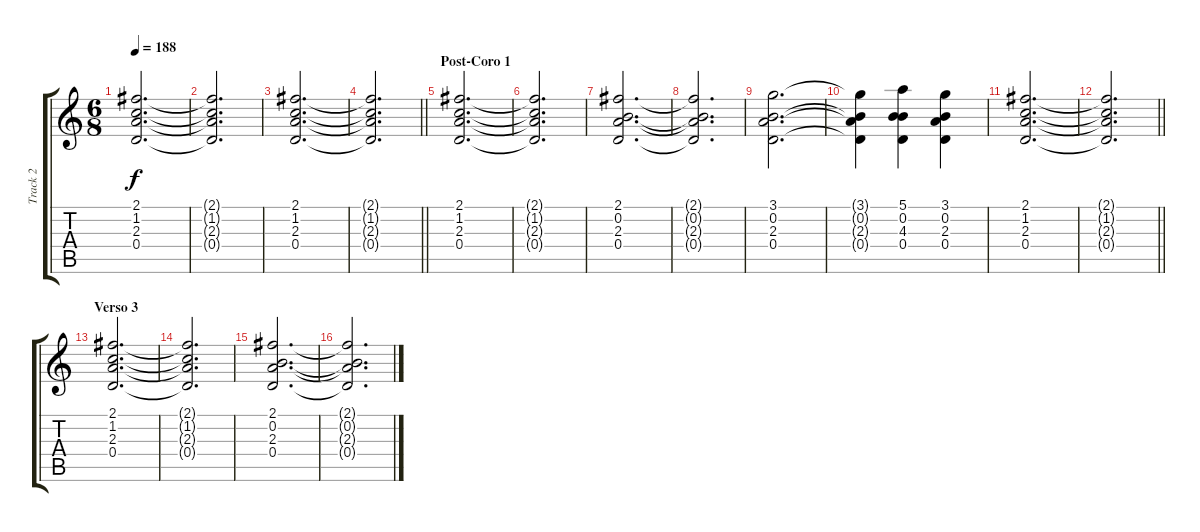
\track ("Track 2" "Track 2") {instrument electricguitarclean}
\staff {score tabs}
\tuning (E4 B3 G3 D3 A2 E2) {hide}
\ts (6 8)
\tempo 188
\clef g2
\ks c
(2.1 1.2 2.3 0.4).2{d dy f} |
(2.1{t} 1.2{t} 2.3{t} 0.4{t}).2{d} |
(2.1 1.2 2.3 0.4).2{d} |
\barLineRight lightlight
(2.1{t} 1.2{t} 2.3{t} 0.4{t}).2{d} |
\section ("" "Post-Coro 1")
(2.1 1.2 2.3 0.4).2{d instrument electricguitarclean} |
(2.1{t} 1.2{t} 2.3{t} 0.4{t}).2{d} |
(2.1 0.2 2.3 0.4).2{d} |
(2.1{t} 0.2{t} 2.3{t} 0.4{t}).2{d} |
(3.1 0.2 2.3 0.4).2{d} |
(3.1{t} 0.2{t} 2.3{t} 0.4{t}).4 (5.1 0.2 4.3 0.4).4 (3.1 0.2 2.3 0.4).4 |
(2.1 1.2 2.3 0.4).2{d} |
\barLineRight lightlight
(2.1{t} 1.2{t} 2.3{t} 0.4{t}).2{d} |
\section ("" "Verso 3")
(2.1 1.2 2.3 0.4).2{d} |
(2.1{t} 1.2{t} 2.3{t} 0.4{t}).2{d} |
(2.1 0.2 2.3 0.4).2{d} |
(2.1{t} 0.2{t} 2.3{t} 0.4{t}).2{d}
